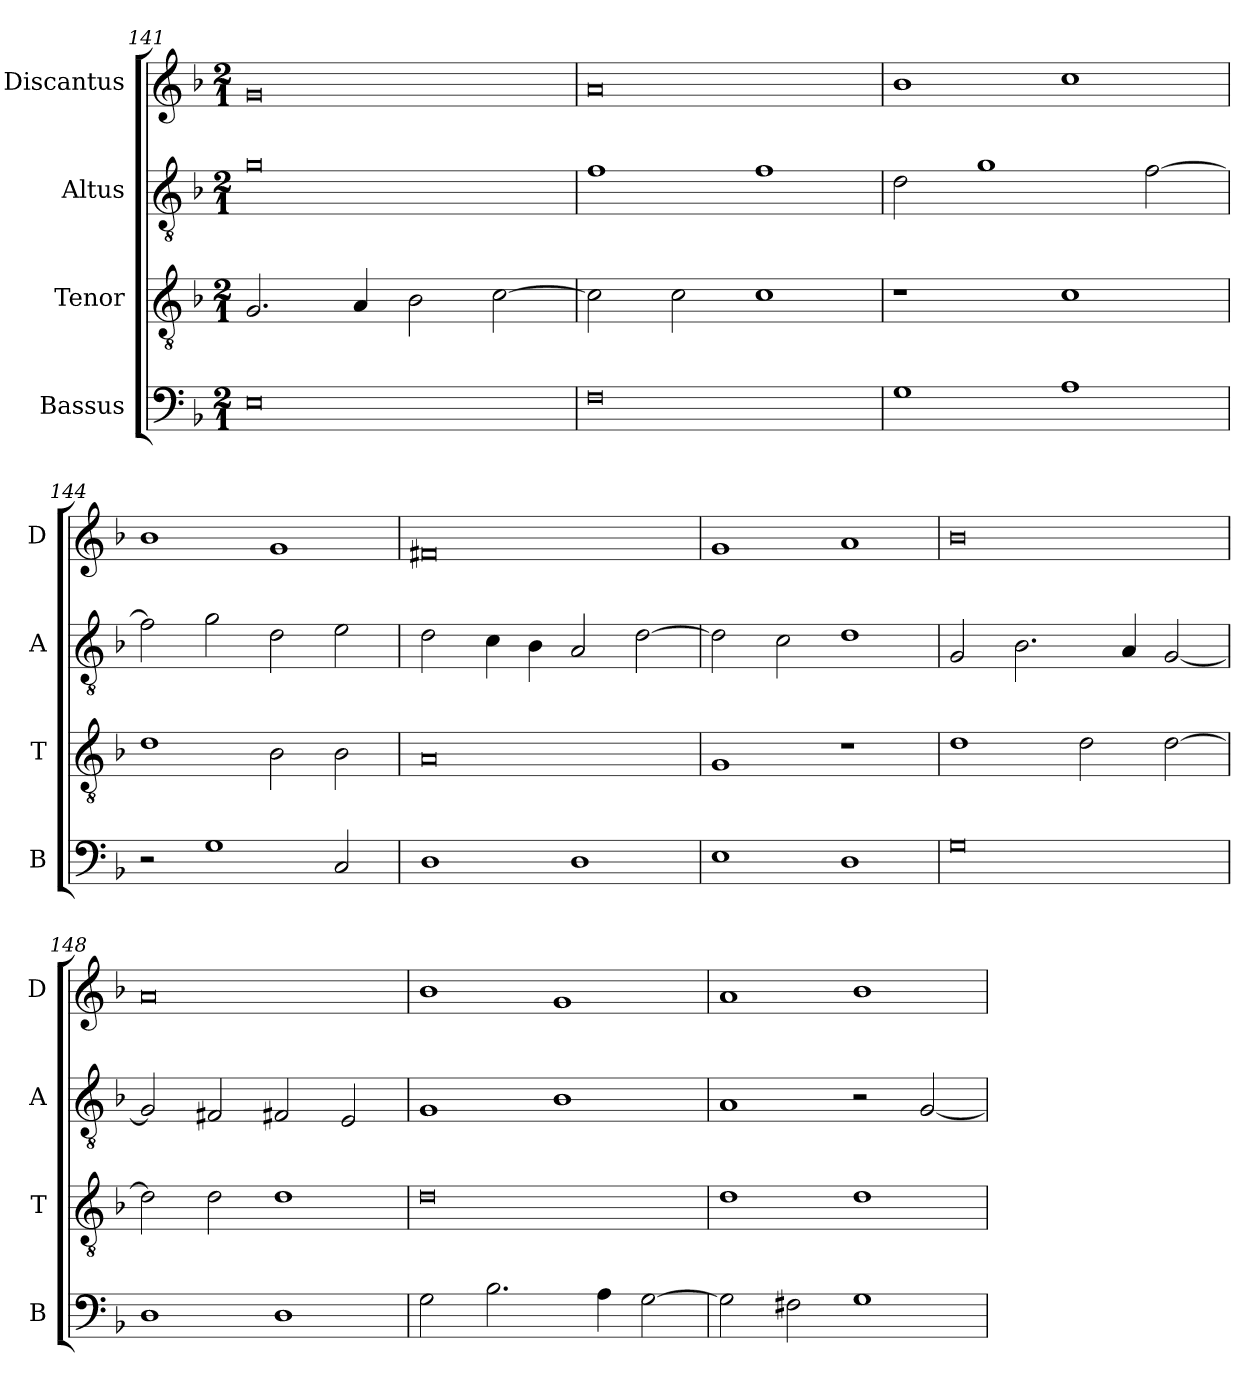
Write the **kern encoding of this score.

**kern	**kern	**kern	**kern
*part4	*part3	*part2	*part1
*staff4	*staff3	*staff2	*staff1
*I"Bassus	*I"Tenor	*I"Altus	*I"Discantus
*I'B	*I'T	*I'A	*I'D
*clefF4	*clefGv2	*clefGv2	*clefG2
*k[b-]	*k[b-]	*k[b-]	*k[b-]
*M2/1	*M2/1	*M2/1	*M2/1
=141	=141	=141	=141
0E	2.G/	0g	0g
.	4A/	.	.
.	2B-\	.	.
.	[2c\	.	.
=142	=142	=142	=142
0F	2c\]	1f	0a
.	2c\	.	.
.	1c	1f	.
=143	=143	=143	=143
1G	1r	2d\	1b-
.	.	1g	.
1A	1c	.	1cc
.	.	[2f\	.
=144	=144	=144	=144
2r	1d	2f\]	1b-
1G	.	2g\	.
.	2B-\	2d\	1g
2C/	2B-\	2e\	.
=145	=145	=145	=145
1D	0A	2d\	0f#X
.	.	4c\	.
.	.	4B-\	.
1D	.	2A/	.
.	.	[2d\	.
=146	=146	=146	=146
1E	1G	2d\]	1g
.	.	2c\	.
1D	1r	1d	1a
=147	=147	=147	=147
0G	1d	2G/	0b-
.	.	2.B-\	.
.	2d\	.	.
.	.	4A/	.
.	[2d\	[2G/	.
=148	=148	=148	=148
1D	2d\]	2G/]	0a
.	2d\	2F#X/	.
1D	1d	2F#X/	.
.	.	2E/	.
=149	=149	=149	=149
2G\	0d	1G	1b-
2.B-\	.	.	.
.	.	1B-	1g
4A\	.	.	.
[2G\	.	.	.
=150	=150	=150	=150
2G\]	1d	1A	1a
2F#X\	.	.	.
1G	1d	2r	1b-
.	.	[2G/	.
=	=	=	=
*-	*-	*-	*-
